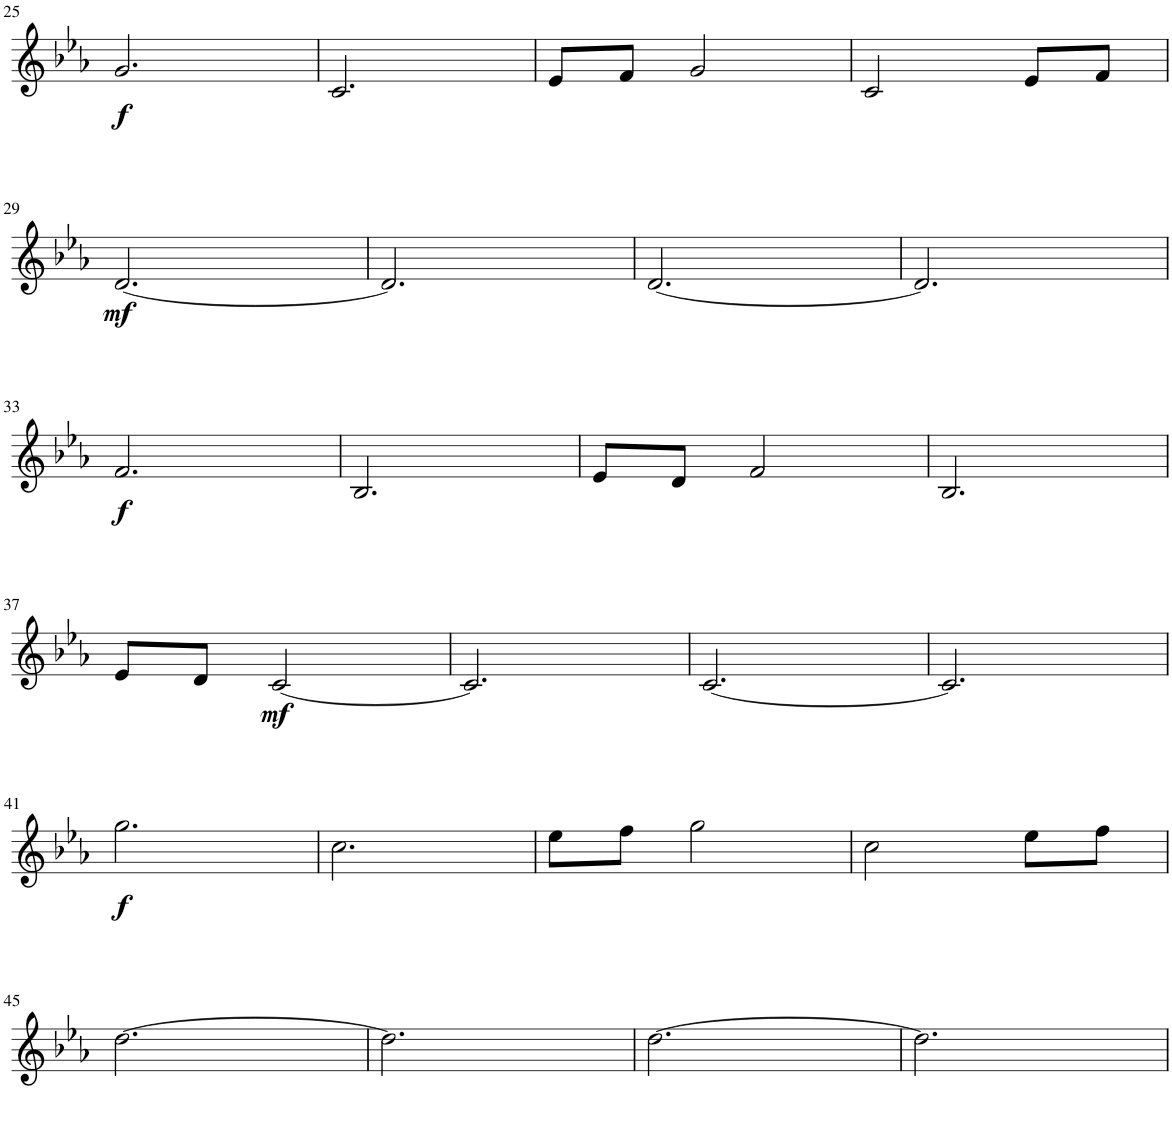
**kern	**dynam
*part1	*part1
*staff1	*staff1
*I"Piano	*
*I'Pno.	*
!!LO:PB:g=z
*clefG2	*
*k[b-e-a-]	*
*M3/4	*
=25	=25
!	!LO:DY:b
2.g/	f
=26	=26
2.c/	.
=27	=27
8e-/L	.
8f/J	.
2g/	.
=28	=28
2c/	.
8e-/L	.
8f/J	.
!!LO:LB:g=z
=29	=29
!	!LO:DY:b
[2.d/	mf
=30	=30
2.d/]	.
=31	=31
[2.d/	.
=32	=32
2.d/]	.
!!LO:LB:g=z
=33	=33
!	!LO:DY:b
2.f/	f
=34	=34
2.B-/	.
=35	=35
8e-/L	.
8d/J	.
2f/	.
=36	=36
2.B-/	.
!!LO:LB:g=z
=37	=37
8e-/L	.
8d/J	.
!	!LO:DY:b
[2c/	mf
=38	=38
2.c/]	.
=39	=39
[2.c/	.
=40	=40
2.c/]	.
!!LO:LB:g=z
=41	=41
!	!LO:DY:b
2.gg\	f
=42	=42
2.cc\	.
=43	=43
8ee-\L	.
8ff\J	.
2gg\	.
=44	=44
2cc\	.
8ee-\L	.
8ff\J	.
!!LO:LB:g=z
=45	=45
[2.dd\	.
=46	=46
2.dd\]	.
=47	=47
[2.dd\	.
=48	=48
2.dd\]	.
=	=
*-	*-
